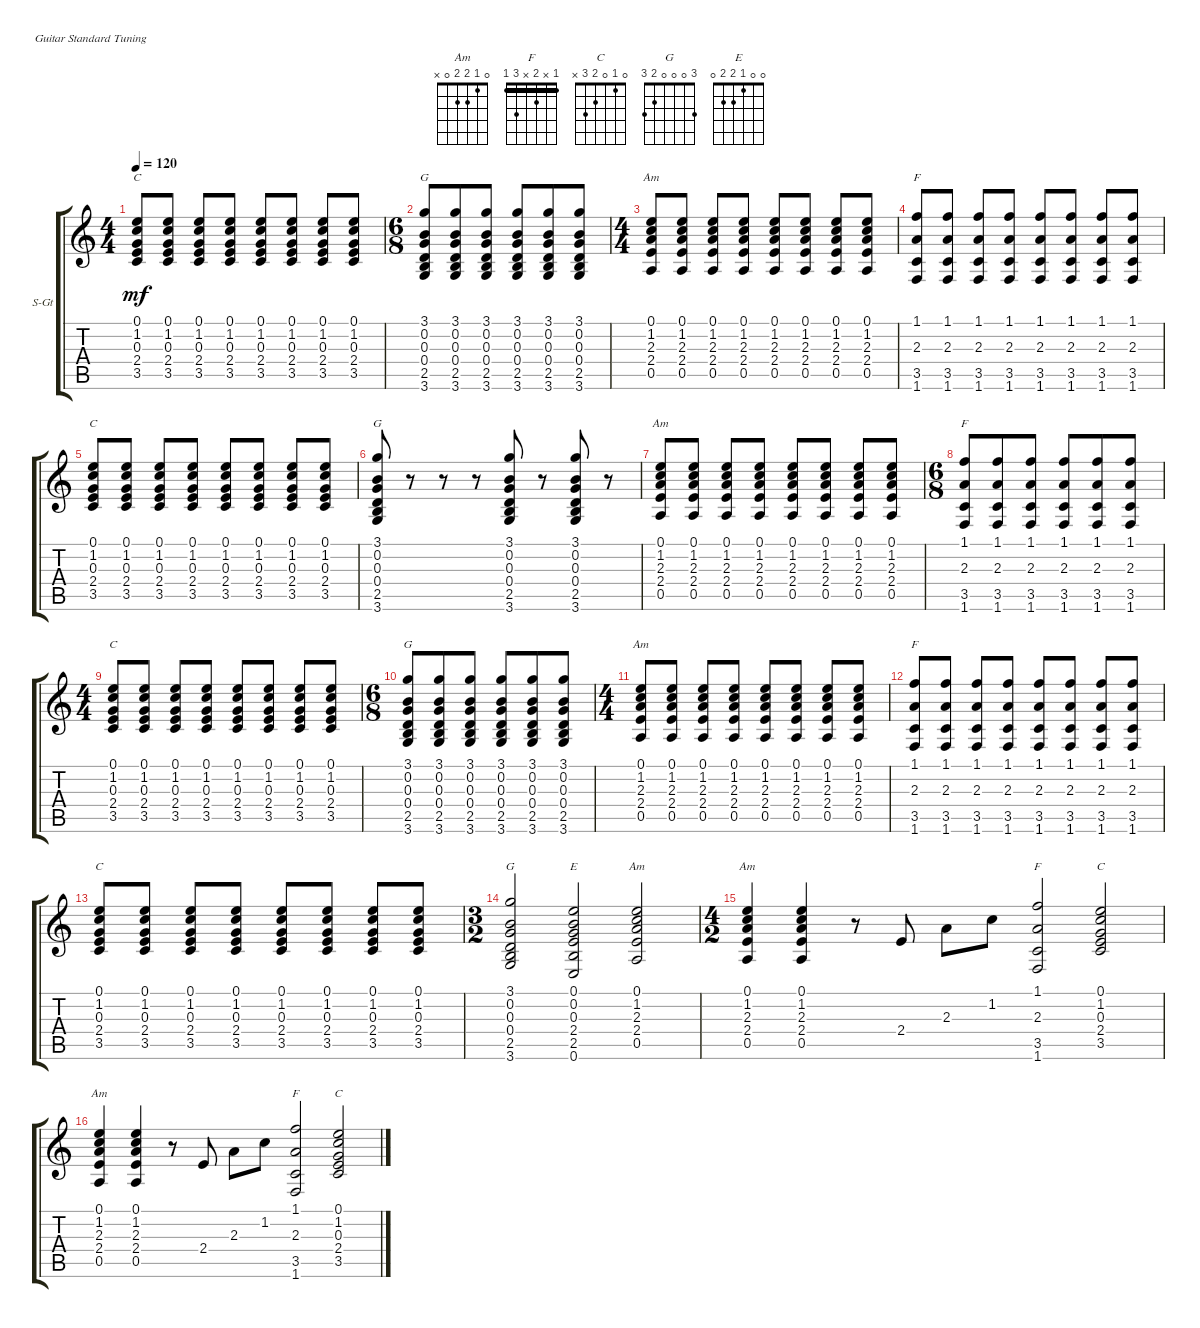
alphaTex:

\defaultSystemsLayout 4
\bracketExtendMode groupsimilarinstruments
\firstSystemTrackNameOrientation horizontal
\otherSystemsTrackNameOrientation horizontal
\track ("Steel Guitar" "S-Gt") {instrument acousticguitarsteel}
\staff {score tabs}
\tuning (E4 B3 G3 D3 A2 E2)
\chord ("Am" 0 1 2 2 0 x)
\chord ("F" 1 x 2 x 3 1) {barre 1}
\chord ("C" 0 1 0 2 3 x)
\chord ("G" 3 0 0 0 2 3)
\chord ("E" 0 0 1 2 2 0)
\ts (4 4)
\tempo 120
\clef g2
\ks c
(3.5 2.4 0.3 1.2 0.1).8{ch "C" dy mf} (3.5 2.4 0.3 1.2 0.1).8 (3.5 2.4 0.3 1.2 0.1).8 (3.5 2.4 0.3 1.2 0.1).8 (3.5 2.4 0.3 1.2 0.1).8 (3.5 2.4 0.3 1.2 0.1).8 (3.5 2.4 0.3 1.2 0.1).8 (3.5 2.4 0.3 1.2 0.1).8 |
\ts (6 8)
(3.6 2.5 0.4 0.3 0.2 3.1).8{ch "G"} (3.6 2.5 0.4 0.3 0.2 3.1).8 (3.6 2.5 0.4 0.3 0.2 3.1).8 (3.6 2.5 0.4 0.3 0.2 3.1).8 (3.6 2.5 0.4 0.3 0.2 3.1).8 (3.6 2.5 0.4 0.3 0.2 3.1).8 |
\ts (4 4)
(0.5 2.4 2.3 1.2 0.1).8{ch "Am"} (0.5 2.4 2.3 1.2 0.1).8 (0.5 2.4 2.3 1.2 0.1).8 (0.5 2.4 2.3 1.2 0.1).8 (0.5 2.4 2.3 1.2 0.1).8 (0.5 2.4 2.3 1.2 0.1).8 (0.5 2.4 2.3 1.2 0.1).8 (0.5 2.4 2.3 1.2 0.1).8 |
(1.6 3.5 2.3 1.1).8{ch "F"} (1.6 3.5 2.3 1.1).8 (1.6 3.5 2.3 1.1).8 (1.6 3.5 2.3 1.1).8 (1.6 3.5 2.3 1.1).8 (1.6 3.5 2.3 1.1).8 (1.6 3.5 2.3 1.1).8 (1.6 3.5 2.3 1.1).8 |
(3.5 2.4 0.3 1.2 0.1).8{ch "C"} (3.5 2.4 0.3 1.2 0.1).8 (3.5 2.4 0.3 1.2 0.1).8 (3.5 2.4 0.3 1.2 0.1).8 (3.5 2.4 0.3 1.2 0.1).8 (3.5 2.4 0.3 1.2 0.1).8 (3.5 2.4 0.3 1.2 0.1).8 (3.5 2.4 0.3 1.2 0.1).8 |
(3.6 2.5 0.4 0.3 0.2 3.1).8{ch "G"} r.8 r.8 r.8 (3.6 2.5 0.4 0.3 0.2 3.1).8 r.8 (3.6 2.5 0.4 0.3 0.2 3.1).8 r.8 |
(0.5 2.4 2.3 1.2 0.1).8{ch "Am"} (0.5 2.4 2.3 1.2 0.1).8 (0.5 2.4 2.3 1.2 0.1).8 (0.5 2.4 2.3 1.2 0.1).8 (0.5 2.4 2.3 1.2 0.1).8 (0.5 2.4 2.3 1.2 0.1).8 (0.5 2.4 2.3 1.2 0.1).8 (0.5 2.4 2.3 1.2 0.1).8 |
\ts (6 8)
(1.6 3.5 2.3 1.1).8{ch "F"} (1.6 3.5 2.3 1.1).8 (1.6 3.5 2.3 1.1).8 (1.6 3.5 2.3 1.1).8 (1.6 3.5 2.3 1.1).8 (1.6 3.5 2.3 1.1).8 |
\ts (4 4)
(3.5 2.4 0.3 1.2 0.1).8{ch "C"} (3.5 2.4 0.3 1.2 0.1).8 (3.5 2.4 0.3 1.2 0.1).8 (3.5 2.4 0.3 1.2 0.1).8 (3.5 2.4 0.3 1.2 0.1).8 (3.5 2.4 0.3 1.2 0.1).8 (3.5 2.4 0.3 1.2 0.1).8 (3.5 2.4 0.3 1.2 0.1).8 |
\ts (6 8)
(3.6 2.5 0.4 0.3 0.2 3.1).8{ch "G"} (3.6 2.5 0.4 0.3 0.2 3.1).8 (3.6 2.5 0.4 0.3 0.2 3.1).8 (3.6 2.5 0.4 0.3 0.2 3.1).8 (3.6 2.5 0.4 0.3 0.2 3.1).8 (3.6 2.5 0.4 0.3 0.2 3.1).8 |
\ts (4 4)
(0.5 2.4 2.3 1.2 0.1).8{ch "Am"} (0.5 2.4 2.3 1.2 0.1).8 (0.5 2.4 2.3 1.2 0.1).8 (0.5 2.4 2.3 1.2 0.1).8 (0.5 2.4 2.3 1.2 0.1).8 (0.5 2.4 2.3 1.2 0.1).8 (0.5 2.4 2.3 1.2 0.1).8 (0.5 2.4 2.3 1.2 0.1).8 |
(1.6 3.5 2.3 1.1).8{ch "F"} (1.6 3.5 2.3 1.1).8 (1.6 3.5 2.3 1.1).8 (1.6 3.5 2.3 1.1).8 (1.6 3.5 2.3 1.1).8 (1.6 3.5 2.3 1.1).8 (1.6 3.5 2.3 1.1).8 (1.6 3.5 2.3 1.1).8 |
(3.5 2.4 0.3 1.2 0.1).8{ch "C"} (3.5 2.4 0.3 1.2 0.1).8 (3.5 2.4 0.3 1.2 0.1).8 (3.5 2.4 0.3 1.2 0.1).8 (3.5 2.4 0.3 1.2 0.1).8 (3.5 2.4 0.3 1.2 0.1).8 (3.5 2.4 0.3 1.2 0.1).8 (3.5 2.4 0.3 1.2 0.1).8 |
\ts (3 2)
(3.6 2.5 0.4 0.3 0.2 3.1).2{ch "G"} (0.6 2.5 2.4 0.3 0.2 0.1).2{ch "E"} (0.5 2.4 2.3 1.2 0.1).2{ch "Am"} |
\ts (4 2)
(0.5 2.4 2.3 1.2 0.1).4{ch "Am"} (0.5 2.4 2.3 1.2 0.1).4 r.8 2.4.8 2.3.8 1.2.8 (1.6 3.5 2.3 1.1).2{ch "F"} (3.5 2.4 0.3 1.2 0.1).2{ch "C"} |
(0.5 2.4 2.3 1.2 0.1).4{ch "Am"} (0.5 2.4 2.3 1.2 0.1).4 r.8 2.4.8 2.3.8 1.2.8 (1.6 3.5 2.3 1.1).2{ch "F"} (3.5 2.4 0.3 1.2 0.1).2{ch "C"}
